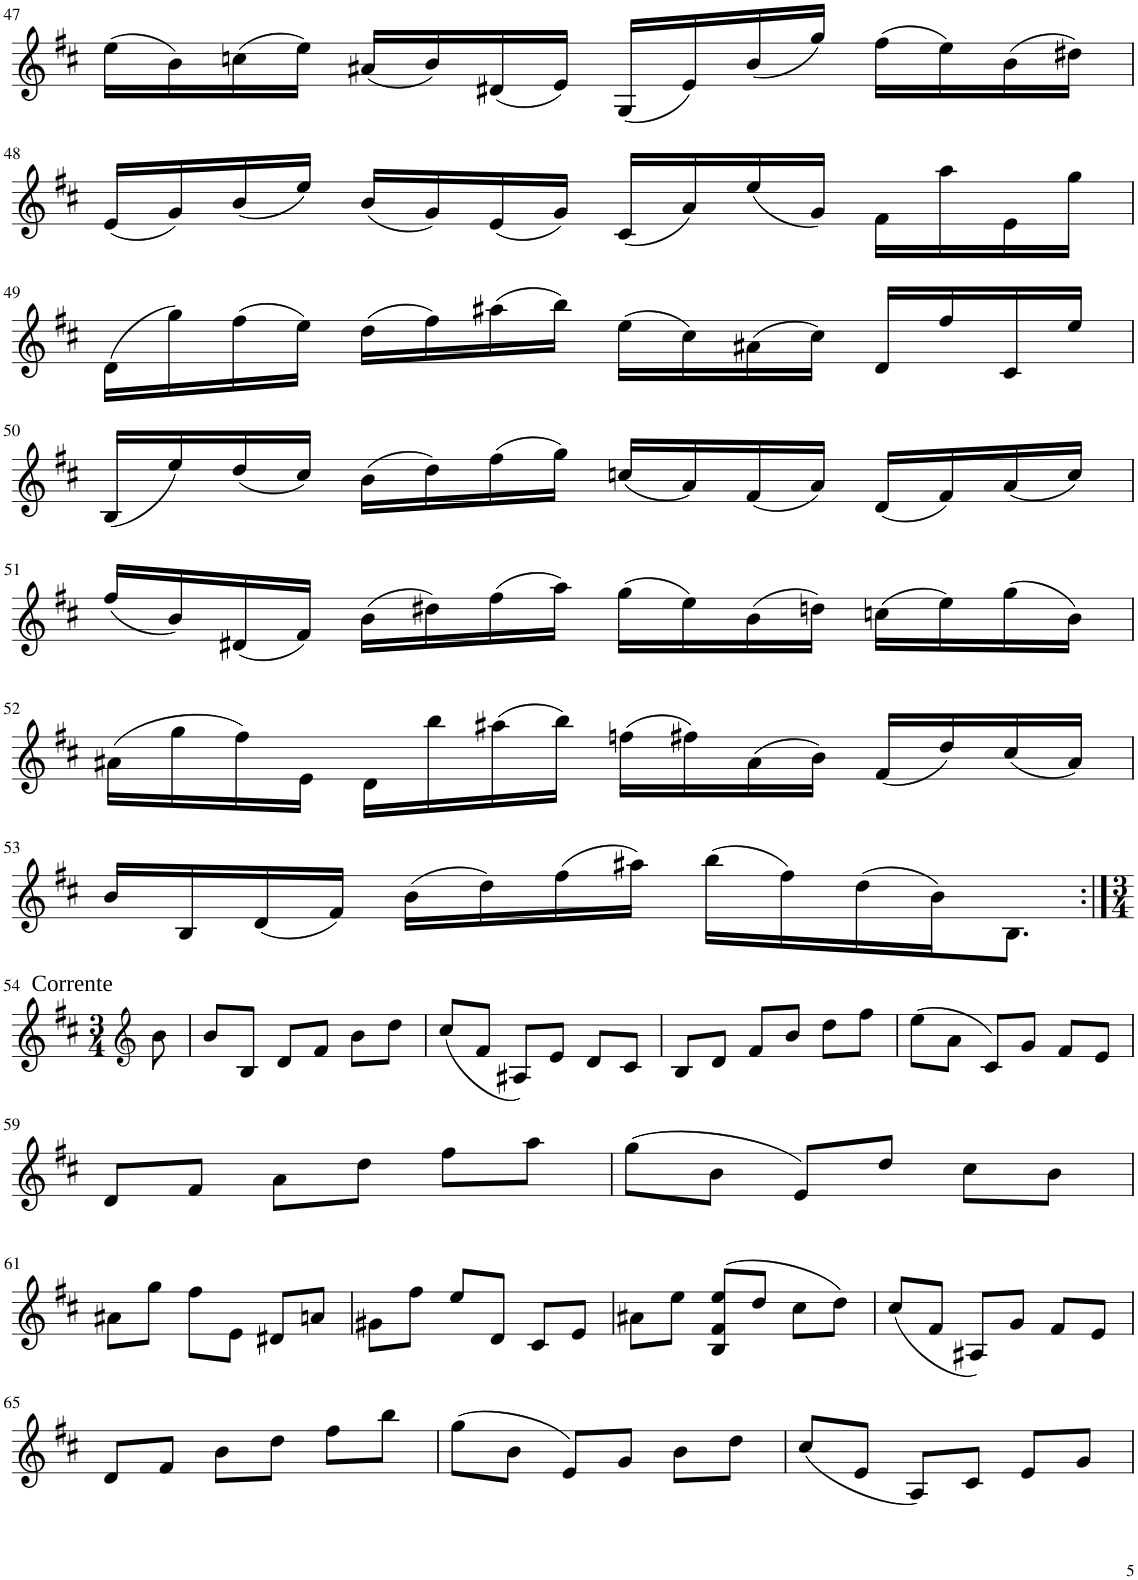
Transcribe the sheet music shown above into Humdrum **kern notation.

**kern
*part1
*staff1
*I"Soloinstrument
!!LO:PB:g=z
*clefG2
*k[f#c#]
*M2/2
=47
(16ee\LL
16b\)
(16ccn\
16ee\JJ)
(16a#X/LL
16b/)
(16d#X/
16e/JJ)
(16G/LL
16e/)
(16b/
16gg/JJ)
(16ff#\LL
16ee\)
(16b\
16dd#X\JJ)
!!LO:LB:g=z
=48
(16e/LL
16g/)
(16b/
16ee/JJ)
(16b/LL
16g/)
(16e/
16g/JJ)
(16c#/LL
16a/)
(16ee/
16g/JJ)
16f#\LL
16aa\
16e\
16gg\JJ
!!LO:LB:g=z
=49
(16d\LL
16gg\)
(16ff#\
16ee\JJ)
(16dd\LL
16ff#\)
(16aa#X\
16bb\JJ)
(16ee\LL
16cc#\)
(16a#X\
16cc#\JJ)
16d/LL
16ff#/
16c#/
16ee/JJ
!!LO:LB:g=z
=50
(16B/LL
16ee/)
(16dd/
16cc#/JJ)
(16b\LL
16dd\)
(16ff#\
16gg\JJ)
(16ccn/LL
16a/)
(16f#/
16a/JJ)
(16d/LL
16f#/)
(16a/
16cc/JJ)
!!LO:LB:g=z
=51
(16ff#/LL
16b/)
(16d#X/
16f#/JJ)
(16b\LL
16dd#X\)
(16ff#\
16aa\JJ)
(16gg\LL
16ee\)
(16b\
16ddn\JJ)
(16ccn\LL
16ee\)
(16gg\
16b\JJ)
!!LO:LB:g=z
=52
(16a#X\LL
16gg\
16ff#\)
16e\JJ
16d\LL
16bb\
(16aa#X\
16bb\JJ)
(16ffn\LL
16ff#X\)
(16a#\
16b\JJ)
(16f#/LL
16dd/)
(16cc#/
16a#/JJ)
!!LO:LB:g=z
=53
16b/LL
16B/
(16d/
16f#/JJ)
(16b\LL
16dd\)
(16ff#\
16aa#X\JJ)
(16bb\LL
16ff#\)
(16dd\
16b\J)
8.B\J
!!LO:LB:g=z
=54:|!
*clefG2
*M3/4
!LO:TX:a:t=Corrente
8b\
=55
8b/L
8B/J
8d/L
8f#/J
8b\L
8dd\J
=56
(8cc#/L
8f#/J
8A#X/L)
8e/J
8d/L
8c#/J
=57
8B/L
8d/J
8f#/L
8b/J
8dd\L
8ff#\J
=58
(8ee\L
8a\J
8c#/L)
8g/J
8f#/L
8e/J
!!LO:LB:g=z
=59
8d/L
8f#/J
8a\L
8dd\J
8ff#\L
8aa\J
=60
(8gg\L
8b\J
8e/L)
8dd/J
8cc#\L
8b\J
!!LO:LB:g=z
=61
8a#X\L
8gg\J
8ff#\L
8e\J
8d#X/L
8an/J
=62
8g#X\L
8ff#\J
8ee/L
8d/J
8c#/L
8e/J
=63
8a#X\L
8ee\J
(8B/ 8f#/ 8ee/L
8dd/J
8cc#\L
8dd\J)
=64
(8cc#/L
8f#/J
8A#X/L)
8g/J
8f#/L
8e/J
!!LO:LB:g=z
=65
8d/L
8f#/J
8b\L
8dd\J
8ff#\L
8bb\J
=66
(8gg\L
8b\J
8e/L)
8g/J
8b\L
8dd\J
=67
(8cc#/L
8e/J
8A/L)
8c#/J
8e/L
8g/J
=
*-
